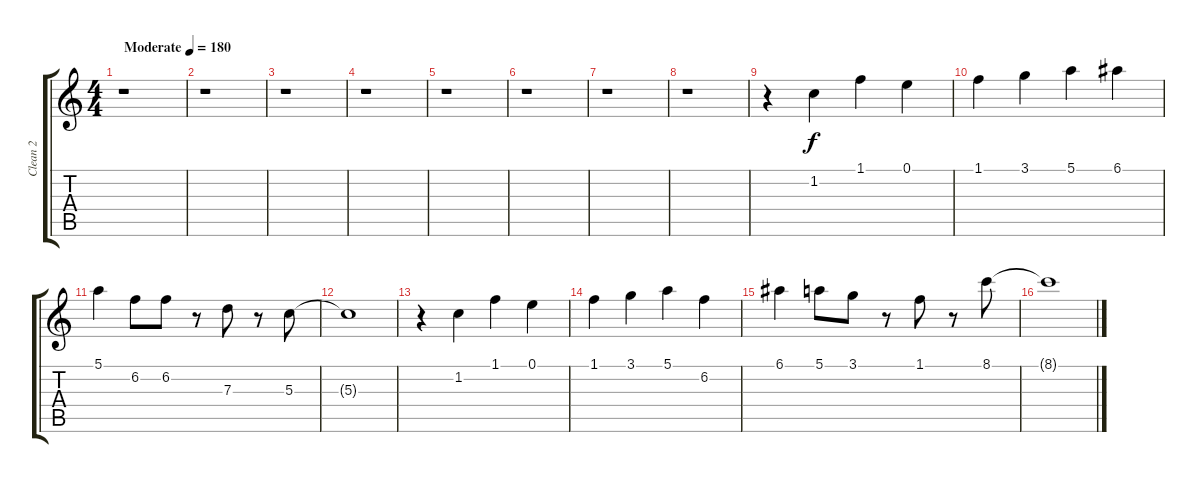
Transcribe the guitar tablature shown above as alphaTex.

\track ("Clean 2" "Clean 2") {instrument electricguitarclean}
\staff {score tabs}
\tuning (E4 B3 G3 D3 A2 E2) {hide}
\ts (4 4)
\tempo (180 "Moderate")
\clef g2
\ks c
r.1{dy f instrument electricguitarclean} |
r.1 |
r.1 |
r.1 |
r.1 |
r.1 |
r.1 |
r.1 |
r.4 1.2.4 1.1.4 0.1.4 |
1.1.4 3.1.4 5.1.4 6.1.4 |
5.1.4 6.2.8 6.2.8 r.8 7.3.8 r.8 5.3.8 |
5.3{t}.1 |
r.4 1.2.4 1.1.4 0.1.4 |
1.1.4 3.1.4 5.1.4 6.2.4 |
6.1.4 5.1.8 3.1.8 r.8 1.1.8 r.8 8.1.8 |
8.1{t}.1
